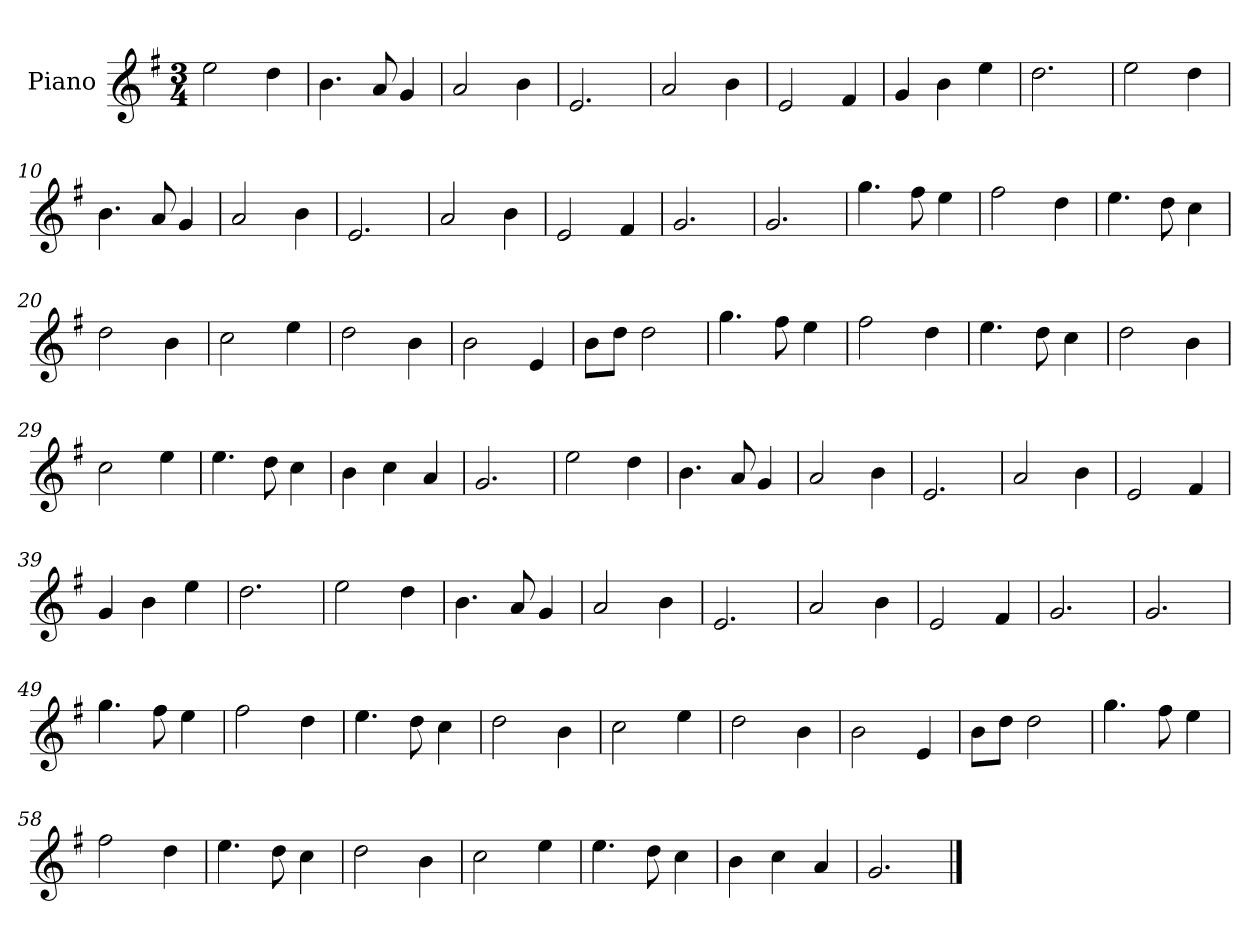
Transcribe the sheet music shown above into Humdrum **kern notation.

**kern
*part1
*staff1
*I"Piano
*I'Pno
*clefG2
*k[f#]
*M3/4
=1
2ee\
4dd\
=2
4.b\
8a/
4g/
=3
2a/
4b\
=4
2.e/
=5
2a/
4b\
=6
2e/
4f#/
=7
4g/
4b\
4ee\
=8
2.dd\
=9
2ee\
4dd\
=10
4.b\
8a/
4g/
=11
2a/
4b\
=12
2.e/
=13
2a/
4b\
=14
2e/
4f#/
=15
2.g/
=16
2.g/
=17
4.gg\
8ff#\
4ee\
=18
2ff#\
4dd\
=19
4.ee\
8dd\
4cc\
=20
2dd\
4b\
=21
2cc\
4ee\
=22
2dd\
4b\
=23
2b\
4e/
=24
8b\L
8dd\J
2dd\
=25
4.gg\
8ff#\
4ee\
=26
2ff#\
4dd\
=27
4.ee\
8dd\
4cc\
=28
2dd\
4b\
=29
2cc\
4ee\
=30
4.ee\
8dd\
4cc\
=31
4b\
4cc\
4a/
=32
2.g/
=33
2ee\
4dd\
=34
4.b\
8a/
4g/
=35
2a/
4b\
=36
2.e/
=37
2a/
4b\
=38
2e/
4f#/
=39
4g/
4b\
4ee\
=40
2.dd\
=41
2ee\
4dd\
=42
4.b\
8a/
4g/
=43
2a/
4b\
=44
2.e/
=45
2a/
4b\
=46
2e/
4f#/
=47
2.g/
=48
2.g/
=49
4.gg\
8ff#\
4ee\
=50
2ff#\
4dd\
=51
4.ee\
8dd\
4cc\
=52
2dd\
4b\
=53
2cc\
4ee\
=54
2dd\
4b\
=55
2b\
4e/
=56
8b\L
8dd\J
2dd\
=57
4.gg\
8ff#\
4ee\
=58
2ff#\
4dd\
=59
4.ee\
8dd\
4cc\
=60
2dd\
4b\
=61
2cc\
4ee\
=62
4.ee\
8dd\
4cc\
=63
4b\
4cc\
4a/
=64
2.g/
==
*-
